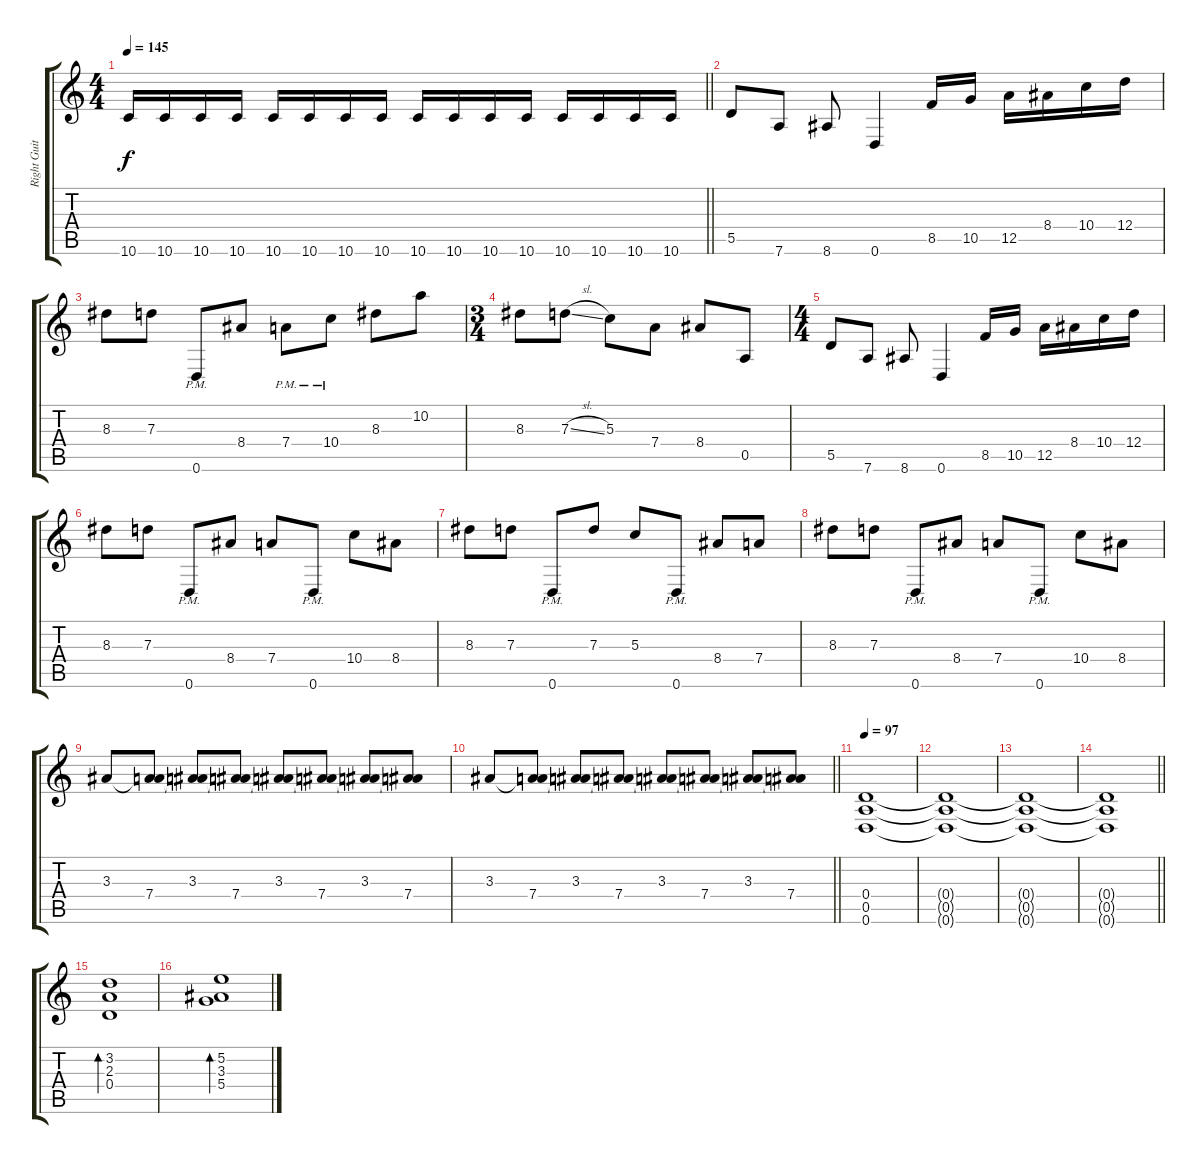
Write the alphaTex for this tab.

\track ("Right Guitar" "Right Guit") {instrument distortionguitar}
\staff {score tabs}
\tuning (E4 B3 G3 D3 A2 D2) {hide}
\ts (4 4)
\tempo 145
\clef g2
\barLineRight lightlight
\ks c
10.6.16{dy f} 10.6.16 10.6.16 10.6.16 10.6.16 10.6.16 10.6.16 10.6.16 10.6.16 10.6.16 10.6.16 10.6.16 10.6.16 10.6.16 10.6.16 10.6.16 |
\section ("" "")
5.5.8 7.6.8 8.6.8 0.6.4 8.5.16 10.5.16 12.5.16 8.4.16 10.4.16 12.4.16 |
8.3.8 7.3.8 0.6{pm}.8 8.4.8 7.4{pm}.8 10.4{pm}.8 8.3.8 10.2.8 |
\ts (3 4)
8.3.8 7.3{sl}.8 5.3.8 7.4.8 8.4.8 0.5.8 |
\ts (4 4)
5.5.8 7.6.8 8.6.8 0.6.4 8.5.16 10.5.16 12.5.16 8.4.16 10.4.16 12.4.16 |
8.3.8 7.3.8 0.6{pm}.8 8.4.8 7.4.8 0.6{pm}.8 10.4.8 8.4.8 |
8.3.8 7.3.8 0.6{pm}.8 7.3.8 5.3.8 0.6{pm}.8 8.4.8 7.4.8 |
8.3.8 7.3.8 0.6{pm}.8 8.4.8 7.4.8 0.6{pm}.8 10.4.8 8.4.8 |
3.3.8 (3.3{t} 7.4).8 (3.3 7.4{t}).8 (3.3{t} 7.4).8 (3.3 7.4{t}).8 (3.3{t} 7.4).8 (3.3 7.4{t}).8 (3.3{t} 7.4).8 |
\barLineRight lightlight
3.3.8 (3.3{t} 7.4).8 (3.3 7.4{t}).8 (3.3{t} 7.4).8 (3.3 7.4{t}).8 (3.3{t} 7.4).8 (3.3 7.4{t}).8 (3.3{t} 7.4).8 |
\section ("" "")
\tempo 97
(0.4 0.5 0.6).1 |
(0.4{t} 0.5{t} 0.6{t}).1 |
(0.4{t} 0.5{t} 0.6{t}).1 |
\barLineRight lightlight
(0.4{t} 0.5{t} 0.6{t}).1 |
\section ("" "")
(3.2 2.3 0.4).1{bd 120 instrument acousticguitarsteel} |
(5.2 3.3 5.4).1{bd 120}
